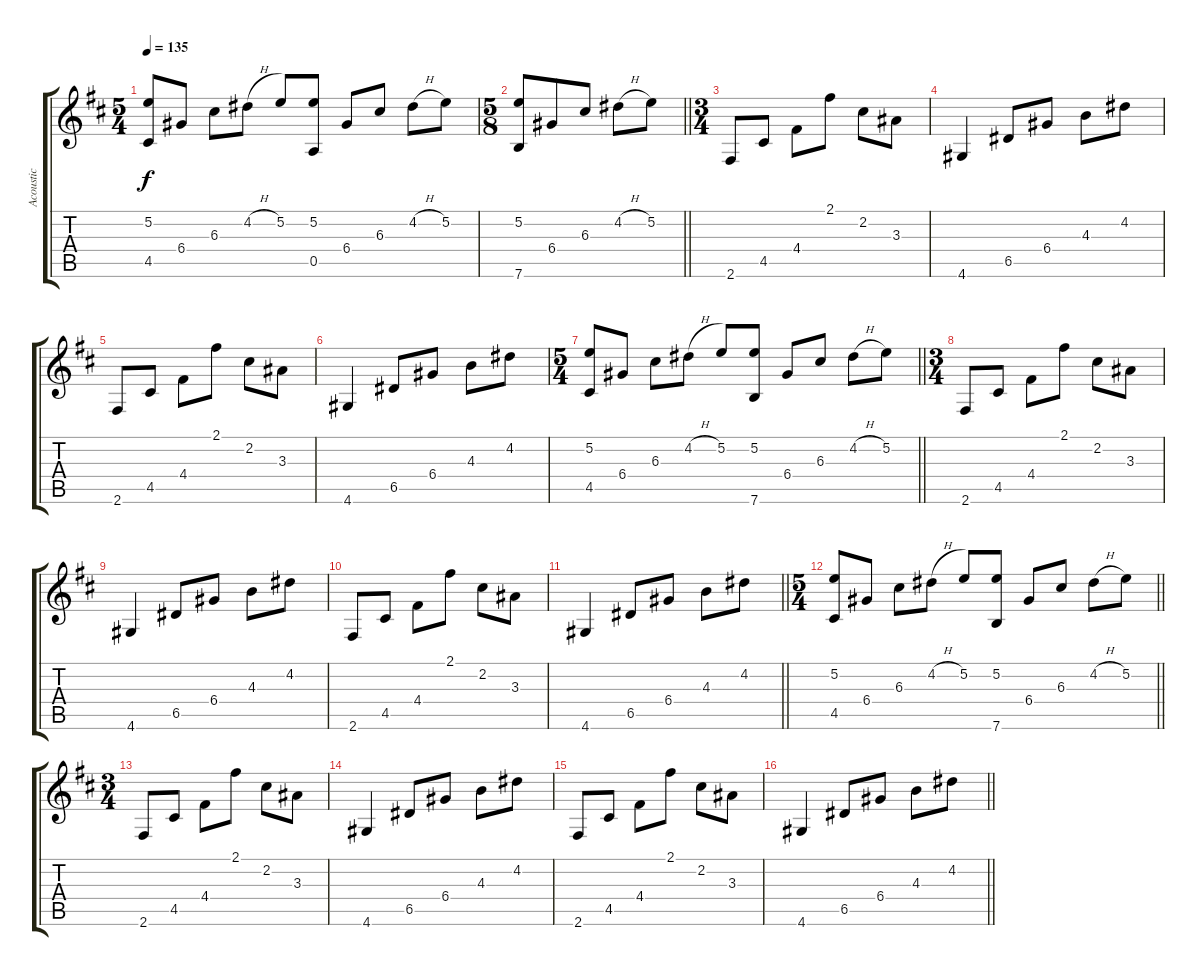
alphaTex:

\track ("Acoustic" "Acoustic") {instrument acousticguitarsteel}
\staff {score tabs}
\tuning (E4 B3 G3 D3 A2 E2) {hide}
\ts (5 4)
\tempo 135
\clef g2
\ks d
(5.2 4.5).8{dy f} 6.4.8 6.3.8 4.2{h}.8 5.2.8 (5.2 0.5).8 6.4.8 6.3.8 4.2{h}.8 5.2.8 |
\ts (5 8)
\barLineRight lightlight
(5.2 7.6).8 6.4.8 6.3.8 4.2{h}.8 5.2.8 |
\ts (3 4)
2.6.8 4.5.8 4.4.8 2.1.8 2.2.8 3.3.8 |
4.6.4 6.5.8 6.4.8 4.3.8 4.2.8 |
2.6.8 4.5.8 4.4.8 2.1.8 2.2.8 3.3.8 |
4.6.4 6.5.8 6.4.8 4.3.8 4.2.8 |
\ts (5 4)
\barLineRight lightlight
(5.2 4.5).8 6.4.8 6.3.8 4.2{h}.8 5.2.8 (5.2 7.6).8 6.4.8 6.3.8 4.2{h}.8 5.2.8 |
\ts (3 4)
2.6.8 4.5.8 4.4.8 2.1.8 2.2.8 3.3.8 |
4.6.4 6.5.8 6.4.8 4.3.8 4.2.8 |
2.6.8 4.5.8 4.4.8 2.1.8 2.2.8 3.3.8 |
\barLineRight lightlight
4.6.4 6.5.8 6.4.8 4.3.8 4.2.8 |
\ts (5 4)
\barLineRight lightlight
(5.2 4.5).8 6.4.8 6.3.8 4.2{h}.8 5.2.8 (5.2 7.6).8 6.4.8 6.3.8 4.2{h}.8 5.2.8 |
\ts (3 4)
2.6.8 4.5.8 4.4.8 2.1.8 2.2.8 3.3.8 |
4.6.4 6.5.8 6.4.8 4.3.8 4.2.8 |
2.6.8 4.5.8 4.4.8 2.1.8 2.2.8 3.3.8 |
\barLineRight lightlight
4.6.4 6.5.8 6.4.8 4.3.8 4.2.8
